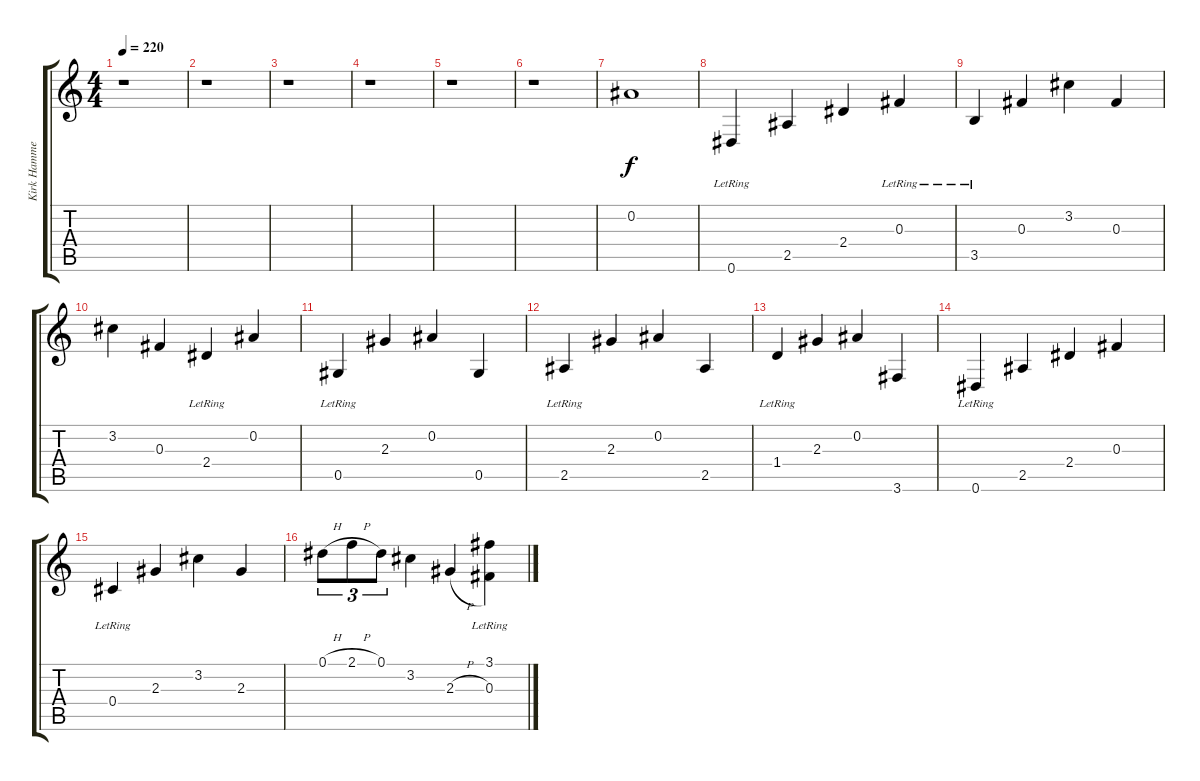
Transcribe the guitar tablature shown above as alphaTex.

\track ("Kirk Hammett (Clean Guitar)" "Kirk Hamme") {instrument electricguitarclean}
\staff {score tabs}
\tuning (Eb4 Bb3 Gb3 Db3 Ab2 Eb2) {hide}
\ts (4 4)
\tempo 220
\clef g2
\ks c
r.1{dy f} |
r.1 |
r.1 |
r.1 |
r.1 |
r.1 |
0.2.1 |
0.6{lr}.4 2.5.4 2.4.4 0.3{lr}.4 |
3.5{lr}.4 0.3.4 3.2.4 0.3.4 |
3.2.4 0.3.4 2.4{lr}.4 0.2.4 |
0.5{lr}.4 2.3.4 0.2.4 0.5.4 |
2.5{lr}.4 2.3.4 0.2.4 2.5.4 |
1.4{lr}.4 2.3.4 0.2.4 3.6.4 |
0.6{lr}.4 2.5.4 2.4.4 0.3.4 |
0.4{lr}.4 2.3.4 3.2.4 2.3.4 |
0.1{h}.8{tu (3 2)} 2.1{h}.8{tu (3 2)} 0.1.8{tu (3 2)} 3.2.4 2.3{h}.4 (3.1 0.3{lr}).4
